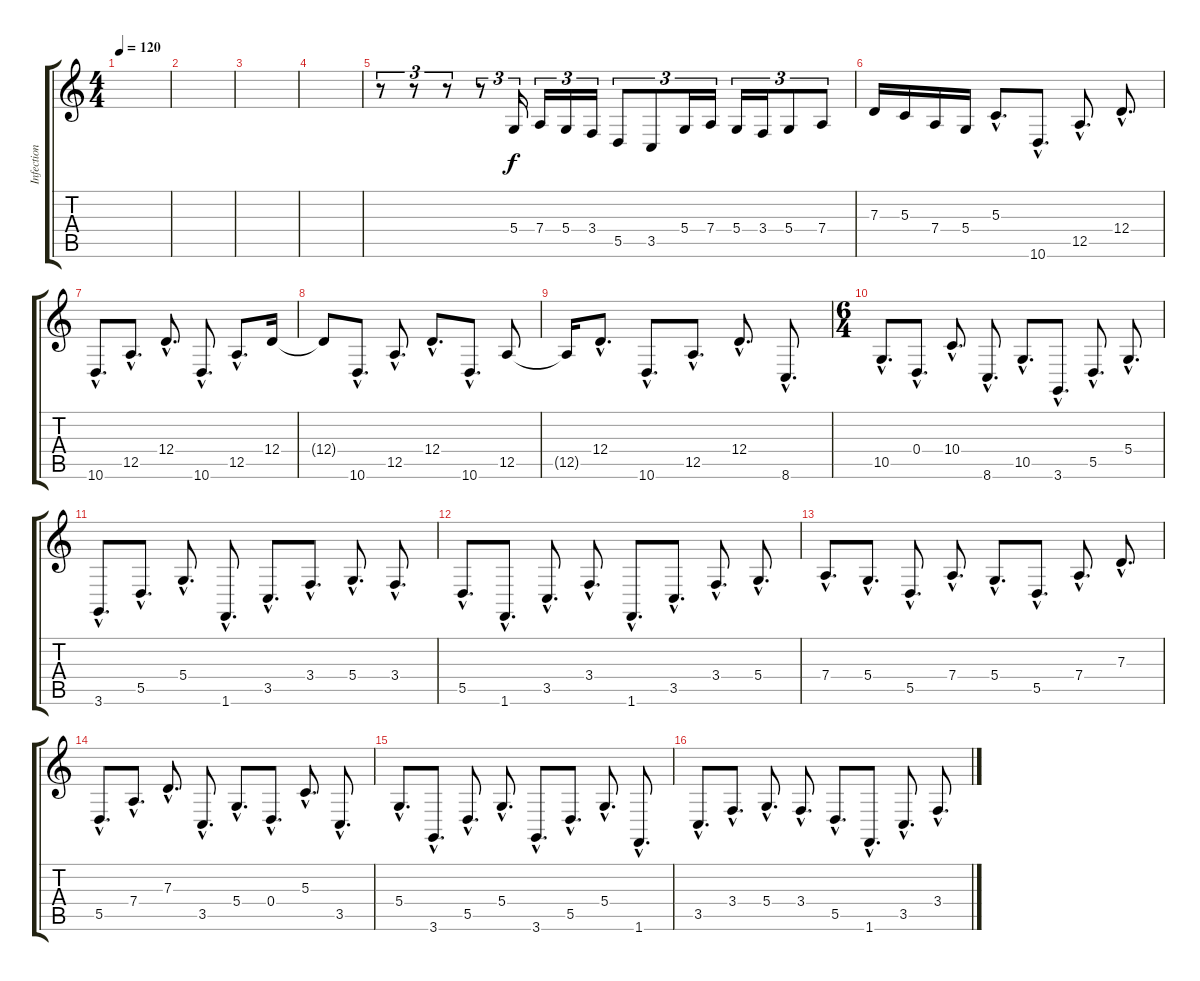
\track ("Infection" "Infection") {instrument musicbox}
\staff {score tabs}
\tuning (E4 B3 G3 D3 A2 E2) {hide}
\ts (4 4)
\tempo 120
\clef g2
\ks c
|
|
|
|
r.8{tu (3 2) instrument musicbox} r.8{tu (3 2)} r.8{tu (3 2)} r.8{tu (3 2)} 5.4.16{tu (3 2)} 7.4.16{tu (3 2)} 5.4.16{tu (3 2)} 3.4.16{tu (3 2)} 5.5.8{tu (3 2)} 3.5.8{tu (3 2)} 5.4.16{tu (3 2)} 7.4.16{tu (3 2)} 5.4.16{tu (3 2)} 3.4.16{tu (3 2)} 5.4.8{tu (3 2)} 7.4.8{tu (3 2)} |
7.3.16 5.3.16 7.4.16 5.4.16 5.3{hac}.8{d} 10.6{hac}.8{d} 12.5{hac}.8{d} 12.4{hac}.8{d} |
10.6{hac}.8{d} 12.5{hac}.8{d} 12.4{hac}.8{d} 10.6{hac}.8{d} 12.5{hac}.8{d} 12.4.16 |
12.4{t}.8 10.6{hac}.8{d} 12.5{hac}.8{d} 12.4{hac}.8{d} 10.6{hac}.8{d} 12.5.8 |
12.5{t}.16 12.4{hac}.8{d} 10.6{hac}.8{d} 12.5{hac}.8{d} 12.4{hac}.8{d} 8.6{hac}.8{d} |
\ts (6 4)
10.5{hac}.8{d} 0.4{hac}.8{d} 10.4{hac}.8{d} 8.6{hac}.8{d} 10.5{hac}.8{d} 3.6{hac}.8{d} 5.5{hac}.8{d} 5.4{hac}.8{d} |
3.6{hac}.8{d} 5.5{hac}.8{d} 5.4{hac}.8{d} 1.6{hac}.8{d} 3.5{hac}.8{d} 3.4{hac}.8{d} 5.4{hac}.8{d} 3.4{hac}.8{d} |
5.5{hac}.8{d} 1.6{hac}.8{d} 3.5{hac}.8{d} 3.4{hac}.8{d} 1.6{hac}.8{d} 3.5{hac}.8{d} 3.4{hac}.8{d} 5.4{hac}.8{d} |
7.4{hac}.8{d} 5.4{hac}.8{d} 5.5{hac}.8{d} 7.4{hac}.8{d} 5.4{hac}.8{d} 5.5{hac}.8{d} 7.4{hac}.8{d} 7.3{hac}.8{d} |
5.5{hac}.8{d} 7.4{hac}.8{d} 7.3{hac}.8{d} 3.5{hac}.8{d} 5.4{hac}.8{d} 0.4{hac}.8{d} 5.3{hac}.8{d} 3.5{hac}.8{d} |
5.4{hac}.8{d} 3.6{hac}.8{d} 5.5{hac}.8{d} 5.4{hac}.8{d} 3.6{hac}.8{d} 5.5{hac}.8{d} 5.4{hac}.8{d} 1.6{hac}.8{d} |
3.5{hac}.8{d} 3.4{hac}.8{d} 5.4{hac}.8{d} 3.4{hac}.8{d} 5.5{hac}.8{d} 1.6{hac}.8{d} 3.5{hac}.8{d} 3.4{hac}.8{d}
